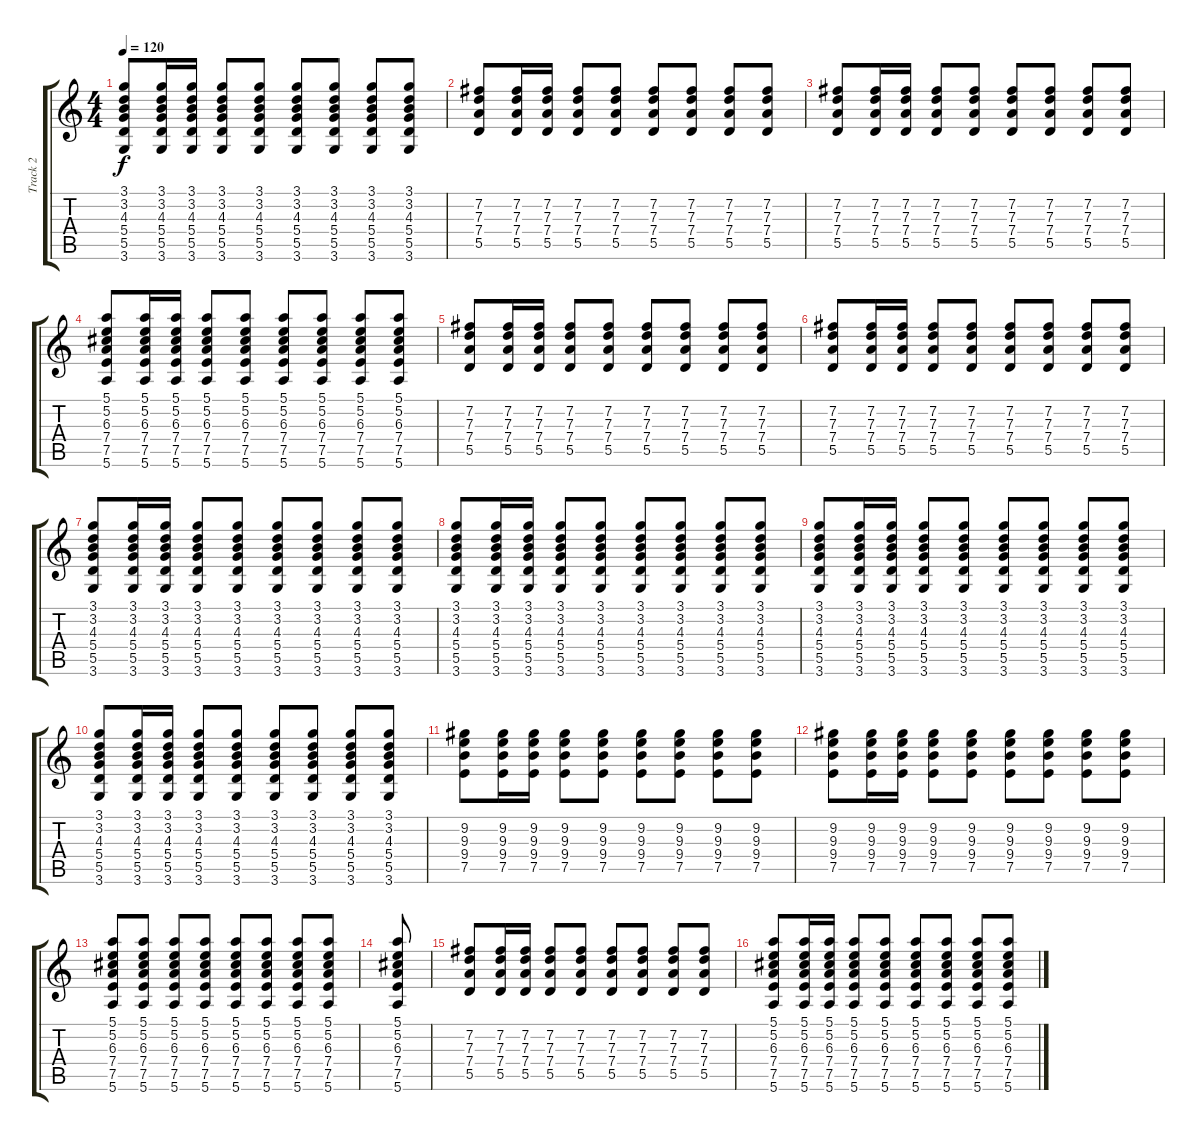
\track ("Track 2" "Track 2") {instrument electricguitarjazz}
\staff {score tabs}
\tuning (E4 B3 G3 D3 A2 E2) {hide}
\ts (4 4)
\tempo 120
\clef g2
\ks c
(3.1 3.2 4.3 5.4 5.5 3.6).8{dy f} (3.1 3.2 4.3 5.4 5.5 3.6).16 (3.1 3.2 4.3 5.4 5.5 3.6).16 (3.1 3.2 4.3 5.4 5.5 3.6).8 (3.1 3.2 4.3 5.4 5.5 3.6).8 (3.1 3.2 4.3 5.4 5.5 3.6).8 (3.1 3.2 4.3 5.4 5.5 3.6).8 (3.1 3.2 4.3 5.4 5.5 3.6).8 (3.1 3.2 4.3 5.4 5.5 3.6).8 |
(7.2 7.3 7.4 5.5).8 (7.2 7.3 7.4 5.5).16 (7.2 7.3 7.4 5.5).16 (7.2 7.3 7.4 5.5).8 (7.2 7.3 7.4 5.5).8 (7.2 7.3 7.4 5.5).8 (7.2 7.3 7.4 5.5).8 (7.2 7.3 7.4 5.5).8 (7.2 7.3 7.4 5.5).8 |
(7.2 7.3 7.4 5.5).8 (7.2 7.3 7.4 5.5).16 (7.2 7.3 7.4 5.5).16 (7.2 7.3 7.4 5.5).8 (7.2 7.3 7.4 5.5).8 (7.2 7.3 7.4 5.5).8 (7.2 7.3 7.4 5.5).8 (7.2 7.3 7.4 5.5).8 (7.2 7.3 7.4 5.5).8 |
(5.1 5.2 6.3 7.4 7.5 5.6).8 (5.1 5.2 6.3 7.4 7.5 5.6).16 (5.1 5.2 6.3 7.4 7.5 5.6).16 (5.1 5.2 6.3 7.4 7.5 5.6).8 (5.1 5.2 6.3 7.4 7.5 5.6).8 (5.1 5.2 6.3 7.4 7.5 5.6).8 (5.1 5.2 6.3 7.4 7.5 5.6).8 (5.1 5.2 6.3 7.4 7.5 5.6).8 (5.1 5.2 6.3 7.4 7.5 5.6).8 |
(7.2 7.3 7.4 5.5).8 (7.2 7.3 7.4 5.5).16 (7.2 7.3 7.4 5.5).16 (7.2 7.3 7.4 5.5).8 (7.2 7.3 7.4 5.5).8 (7.2 7.3 7.4 5.5).8 (7.2 7.3 7.4 5.5).8 (7.2 7.3 7.4 5.5).8 (7.2 7.3 7.4 5.5).8 |
(7.2 7.3 7.4 5.5).8 (7.2 7.3 7.4 5.5).16 (7.2 7.3 7.4 5.5).16 (7.2 7.3 7.4 5.5).8 (7.2 7.3 7.4 5.5).8 (7.2 7.3 7.4 5.5).8 (7.2 7.3 7.4 5.5).8 (7.2 7.3 7.4 5.5).8 (7.2 7.3 7.4 5.5).8 |
(3.1 3.2 4.3 5.4 5.5 3.6).8 (3.1 3.2 4.3 5.4 5.5 3.6).16 (3.1 3.2 4.3 5.4 5.5 3.6).16 (3.1 3.2 4.3 5.4 5.5 3.6).8 (3.1 3.2 4.3 5.4 5.5 3.6).8 (3.1 3.2 4.3 5.4 5.5 3.6).8 (3.1 3.2 4.3 5.4 5.5 3.6).8 (3.1 3.2 4.3 5.4 5.5 3.6).8 (3.1 3.2 4.3 5.4 5.5 3.6).8 |
(3.1 3.2 4.3 5.4 5.5 3.6).8 (3.1 3.2 4.3 5.4 5.5 3.6).16 (3.1 3.2 4.3 5.4 5.5 3.6).16 (3.1 3.2 4.3 5.4 5.5 3.6).8 (3.1 3.2 4.3 5.4 5.5 3.6).8 (3.1 3.2 4.3 5.4 5.5 3.6).8 (3.1 3.2 4.3 5.4 5.5 3.6).8 (3.1 3.2 4.3 5.4 5.5 3.6).8 (3.1 3.2 4.3 5.4 5.5 3.6).8 |
(3.1 3.2 4.3 5.4 5.5 3.6).8 (3.1 3.2 4.3 5.4 5.5 3.6).16 (3.1 3.2 4.3 5.4 5.5 3.6).16 (3.1 3.2 4.3 5.4 5.5 3.6).8 (3.1 3.2 4.3 5.4 5.5 3.6).8 (3.1 3.2 4.3 5.4 5.5 3.6).8 (3.1 3.2 4.3 5.4 5.5 3.6).8 (3.1 3.2 4.3 5.4 5.5 3.6).8 (3.1 3.2 4.3 5.4 5.5 3.6).8 |
(3.1 3.2 4.3 5.4 5.5 3.6).8 (3.1 3.2 4.3 5.4 5.5 3.6).16 (3.1 3.2 4.3 5.4 5.5 3.6).16 (3.1 3.2 4.3 5.4 5.5 3.6).8 (3.1 3.2 4.3 5.4 5.5 3.6).8 (3.1 3.2 4.3 5.4 5.5 3.6).8 (3.1 3.2 4.3 5.4 5.5 3.6).8 (3.1 3.2 4.3 5.4 5.5 3.6).8 (3.1 3.2 4.3 5.4 5.5 3.6).8 |
(9.2 9.3 9.4 7.5).8 (9.2 9.3 9.4 7.5).16 (9.2 9.3 9.4 7.5).16 (9.2 9.3 9.4 7.5).8 (9.2 9.3 9.4 7.5).8 (9.2 9.3 9.4 7.5).8 (9.2 9.3 9.4 7.5).8 (9.2 9.3 9.4 7.5).8 (9.2 9.3 9.4 7.5).8 |
(9.2 9.3 9.4 7.5).8 (9.2 9.3 9.4 7.5).16 (9.2 9.3 9.4 7.5).16 (9.2 9.3 9.4 7.5).8 (9.2 9.3 9.4 7.5).8 (9.2 9.3 9.4 7.5).8 (9.2 9.3 9.4 7.5).8 (9.2 9.3 9.4 7.5).8 (9.2 9.3 9.4 7.5).8 |
(5.1 5.2 6.3 7.4 7.5 5.6).8 (5.1 5.2 6.3 7.4 7.5 5.6).8 (5.1 5.2 6.3 7.4 7.5 5.6).8 (5.1 5.2 6.3 7.4 7.5 5.6).8 (5.1 5.2 6.3 7.4 7.5 5.6).8 (5.1 5.2 6.3 7.4 7.5 5.6).8 (5.1 5.2 6.3 7.4 7.5 5.6).8 (5.1 5.2 6.3 7.4 7.5 5.6).8 |
(5.1 5.2 6.3 7.4 7.5 5.6).8 |
(7.2 7.3 7.4 5.5).8 (7.2 7.3 7.4 5.5).16 (7.2 7.3 7.4 5.5).16 (7.2 7.3 7.4 5.5).8 (7.2 7.3 7.4 5.5).8 (7.2 7.3 7.4 5.5).8 (7.2 7.3 7.4 5.5).8 (7.2 7.3 7.4 5.5).8 (7.2 7.3 7.4 5.5).8 |
(5.1 5.2 6.3 7.4 7.5 5.6).8 (5.1 5.2 6.3 7.4 7.5 5.6).16 (5.1 5.2 6.3 7.4 7.5 5.6).16 (5.1 5.2 6.3 7.4 7.5 5.6).8 (5.1 5.2 6.3 7.4 7.5 5.6).8 (5.1 5.2 6.3 7.4 7.5 5.6).8 (5.1 5.2 6.3 7.4 7.5 5.6).8 (5.1 5.2 6.3 7.4 7.5 5.6).8 (5.1 5.2 6.3 7.4 7.5 5.6).8
